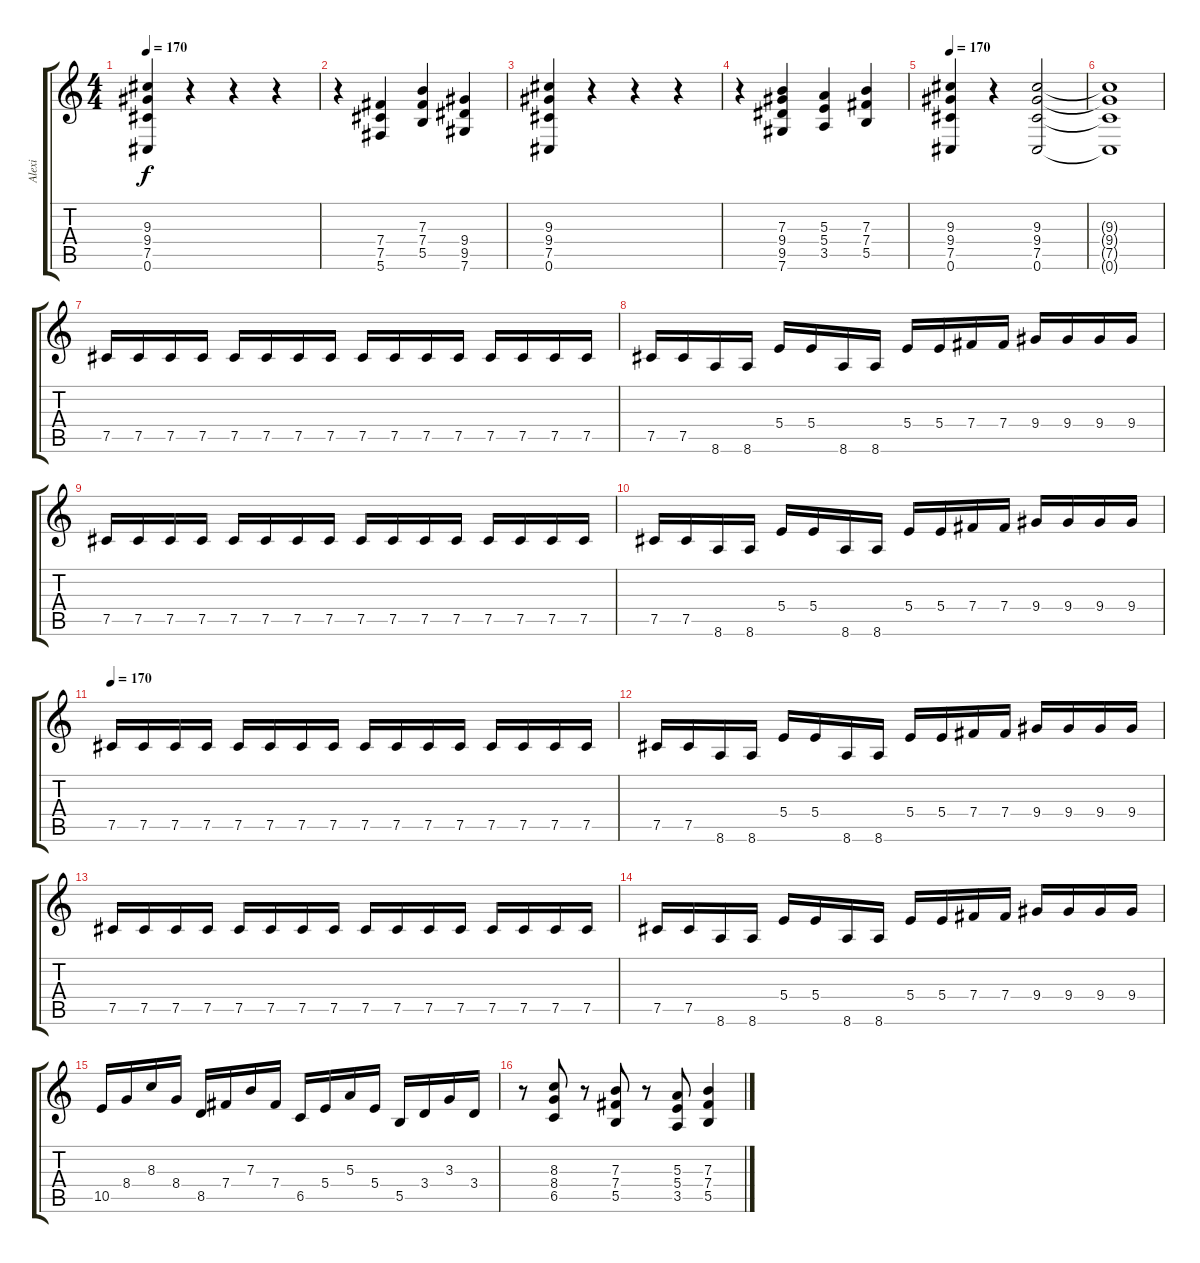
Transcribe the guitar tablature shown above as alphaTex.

\track ("Alexi" "Alexi") {instrument distortionguitar}
\staff {score tabs}
\tuning (Db4 Ab3 E3 B2 Gb2 Db2) {hide}
\ts (4 4)
\tempo 170
\clef g2
\ks c
(9.3 9.4 7.5 0.6).4{dy f} r.4 r.4 r.4 |
r.4 (7.4 7.5 5.6).4 (7.3 7.4 5.5).4 (9.4 9.5 7.6).4 |
(9.3 9.4 7.5 0.6).4 r.4 r.4 r.4 |
r.4 (7.3 9.4 9.5 7.6).4 (5.3 5.4 3.5).4 (7.3 7.4 5.5).4 |
\tempo 170
(9.3 9.4 7.5 0.6).4 r.4 (9.3 9.4 7.5 0.6).2 |
(9.3{t} 9.4{t} 7.5{t} 0.6{t}).1 |
7.5.16 7.5.16 7.5.16 7.5.16 7.5.16 7.5.16 7.5.16 7.5.16 7.5.16 7.5.16 7.5.16 7.5.16 7.5.16 7.5.16 7.5.16 7.5.16 |
7.5.16 7.5.16 8.6.16 8.6.16 5.4.16 5.4.16 8.6.16 8.6.16 5.4.16 5.4.16 7.4.16 7.4.16 9.4.16 9.4.16 9.4.16 9.4.16 |
7.5.16 7.5.16 7.5.16 7.5.16 7.5.16 7.5.16 7.5.16 7.5.16 7.5.16 7.5.16 7.5.16 7.5.16 7.5.16 7.5.16 7.5.16 7.5.16 |
7.5.16 7.5.16 8.6.16 8.6.16 5.4.16 5.4.16 8.6.16 8.6.16 5.4.16 5.4.16 7.4.16 7.4.16 9.4.16 9.4.16 9.4.16 9.4.16 |
\tempo 170
7.5.16 7.5.16 7.5.16 7.5.16 7.5.16 7.5.16 7.5.16 7.5.16 7.5.16 7.5.16 7.5.16 7.5.16 7.5.16 7.5.16 7.5.16 7.5.16 |
7.5.16 7.5.16 8.6.16 8.6.16 5.4.16 5.4.16 8.6.16 8.6.16 5.4.16 5.4.16 7.4.16 7.4.16 9.4.16 9.4.16 9.4.16 9.4.16 |
7.5.16 7.5.16 7.5.16 7.5.16 7.5.16 7.5.16 7.5.16 7.5.16 7.5.16 7.5.16 7.5.16 7.5.16 7.5.16 7.5.16 7.5.16 7.5.16 |
7.5.16 7.5.16 8.6.16 8.6.16 5.4.16 5.4.16 8.6.16 8.6.16 5.4.16 5.4.16 7.4.16 7.4.16 9.4.16 9.4.16 9.4.16 9.4.16 |
10.5.16 8.4.16 8.3.16 8.4.16 8.5.16 7.4.16 7.3.16 7.4.16 6.5.16 5.4.16 5.3.16 5.4.16 5.5.16 3.4.16 3.3.16 3.4.16 |
r.8 (8.3 8.4 6.5).8 r.8 (7.3 7.4 5.5).8 r.8 (5.3 5.4 3.5).8 (7.3 7.4 5.5).4
